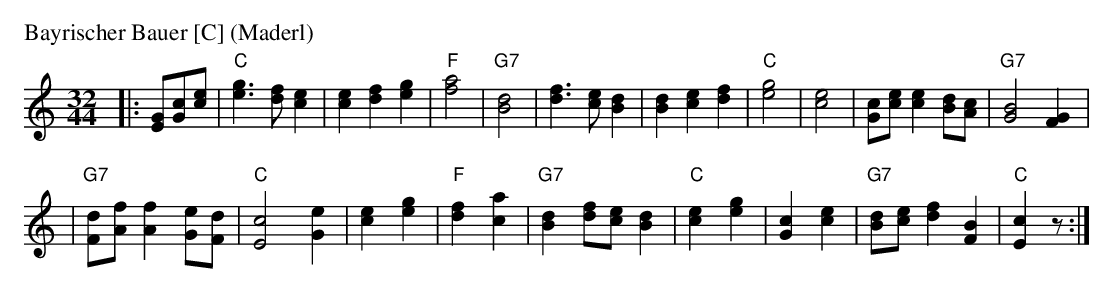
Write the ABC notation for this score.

X:1
P: Bayrischer Bauer [C] (Maderl)
M: 32/44
L: 1/8
K: C
|: [GE][cG][ec] \
| "C"[g3e3] [fd] [e2c2] | [e2c2] [f2d2] [g2e2] \
| "F"[a4f4] | "G7"[d4B4] \
|    [f3d3] [ec] [d2B2] | [B2d2] [e2c2] [f2d2] \
| "C"[g4e4] | [e4c4] \
|    [cG][ec] [e2c2] [dB][cA] | "G7"[B4G4] [G2F2] |
|"G7"[dF][fA] [f2A2] [eG][dF] | "C"[c4E4] [e2G2] \
|    [e2c2] [g2e2] | "F"[f2d2] [a2c2] \
|"G7"[d2B2] [fd][ec] [d2B2] | "C"[e2c2] [g2e2] \
|    [c2G2] [e2c2] | "G7"[dB][ec] [f2d2] [B2F2] | "C"[c2E2] z :|
